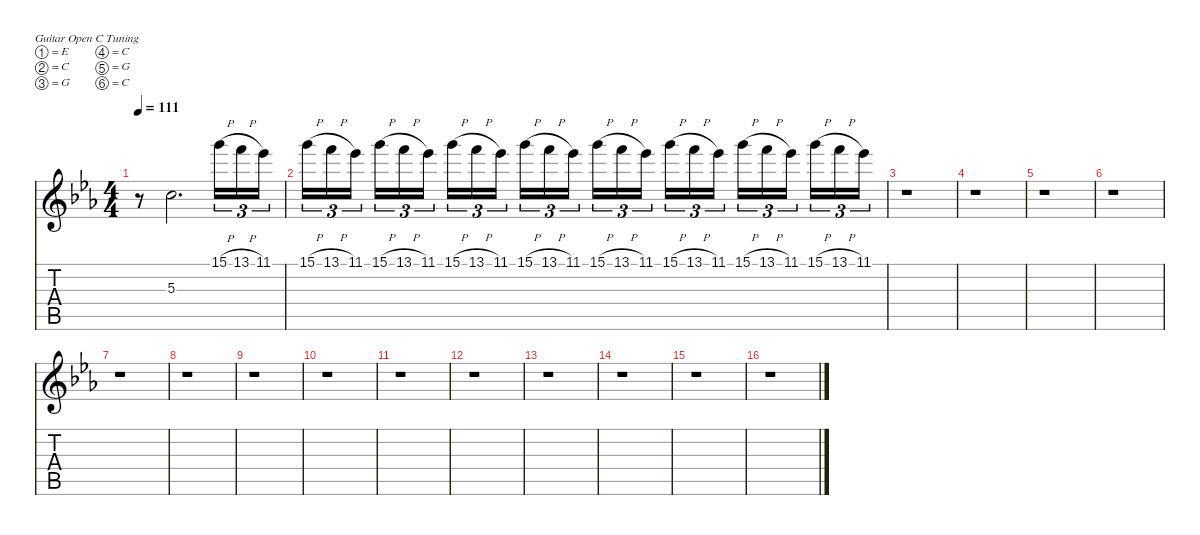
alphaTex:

\defaultSystemsLayout 4
\hideDynamics
\bracketExtendMode nobrackets
\singleTrackTrackNamePolicy hidden
\multiTrackTrackNamePolicy hidden
\firstSystemTrackNameMode fullname
\firstSystemTrackNameOrientation horizontal
\otherSystemsTrackNameOrientation horizontal
\track ("Guitars" "dist.guit.") {instrument distortionguitar}
\staff {score tabs}
\tuning (E4 C4 G3 C3 G2 C2)
\ts (4 4)
\tempo 111
\clef g2
\ks eb
r.8{dy f beam Down} 5.3{acc forcenatural}.2{d beam Down} 15.1{h acc forcenatural}.16{tu (3 2) beam Down} 13.1{h acc forcenatural}.16{tu (3 2) beam Down} 11.1{acc b}.16{tu (3 2) beam Down} |
15.1{h acc forcenatural}.16{tu (3 2) beam Down} 13.1{h acc forcenatural}.16{tu (3 2) beam Down} 11.1{acc b}.16{tu (3 2) beam Down} 15.1{h acc forcenatural}.16{tu (3 2) beam Down} 13.1{h acc forcenatural}.16{tu (3 2) beam Down} 11.1{acc b}.16{tu (3 2) beam Down} 15.1{h acc forcenatural}.16{tu (3 2) beam Down} 13.1{h acc forcenatural}.16{tu (3 2) beam Down} 11.1{acc b}.16{tu (3 2) beam Down} 15.1{h acc forcenatural}.16{tu (3 2) beam Down} 13.1{h acc forcenatural}.16{tu (3 2) beam Down} 11.1{acc b}.16{tu (3 2) beam Down} 15.1{h acc forcenatural}.16{tu (3 2) beam Down} 13.1{h acc forcenatural}.16{tu (3 2) beam Down} 11.1{acc b}.16{tu (3 2) beam Down} 15.1{h acc forcenatural}.16{tu (3 2) beam Down} 13.1{h acc forcenatural}.16{tu (3 2) beam Down} 11.1{acc b}.16{tu (3 2) beam Down} 15.1{h acc forcenatural}.16{tu (3 2) beam Down} 13.1{h acc forcenatural}.16{tu (3 2) beam Down} 11.1{acc b}.16{tu (3 2) beam Down} 15.1{h acc forcenatural}.16{tu (3 2) beam Down} 13.1{h acc forcenatural}.16{tu (3 2) beam Down} 11.1{acc b}.16{tu (3 2) beam Down} |
r.1{beam Down} |
r.1{beam Down} |
r.1{beam Down} |
r.1{beam Down} |
r.1{beam Down} |
r.1{beam Down} |
r.1{beam Down} |
r.1{beam Down} |
r.1{beam Down} |
r.1{beam Down} |
r.1{beam Down} |
r.1{beam Down} |
r.1{beam Down} |
r.1{beam Down}
